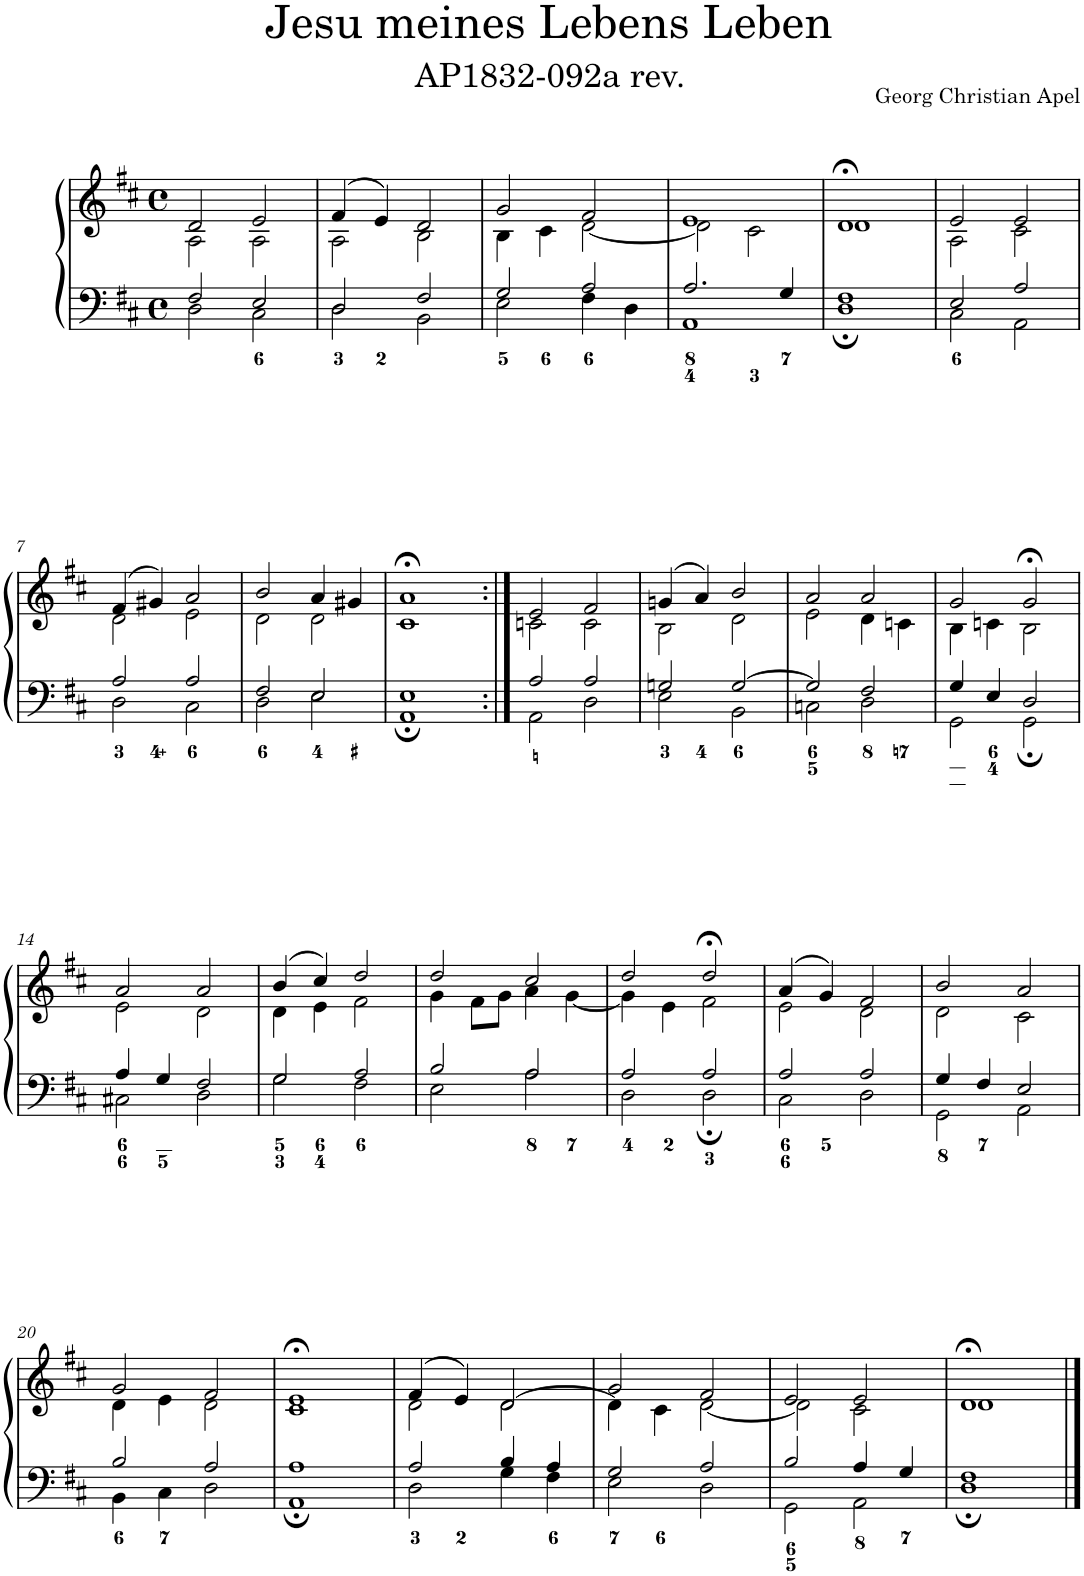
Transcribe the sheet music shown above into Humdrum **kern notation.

**kern	**kern
*part1	*part1
*staff2	*staff1
*I"Piano	*
*I'Pno.	*
*clefF4	*clefG2
*k[f#c#]	*k[f#c#]
*M4/4	*M4/4
*met(c)	*met(c)
=1	=1
*^	*^
2F#/	2D\	2d/	2A\
2E/	2C#\	2e/	2A\
=2	=2	=2	=2
2D/	2D\	(4f#/	2A\
.	.	4e/)	.
2F#/	2BB\	2d/	2B\
=3	=3	=3	=3
2G/	2E\	2g/	4B\
.	.	.	4c#\
2A/	4F#\	2f#/	[2d\
.	4D\	.	.
=4	=4	=4	=4
2.A/	1AA	1e	2d\]
.	.	.	2c#\
4G/	.	.	.
=5	=5	=5	=5
1F#	1D;	1d;<	1d
=6	=6	=6	=6
2E/	2C#\	2e/	2A\
2A/	2AA\	2e/	2c#\
!!LO:LB:g=z	!!
=7	=7	=7	=7
2A/	2D\	(4f#/	2d\
.	.	4g#X/)	.
2A/	2C#\	2a/	2e\
=8	=8	=8	=8
2F#/	2D\	2b/	2d\
2E/	2E\	4a/	2d\
.	.	4g#X/	.
=9	=9	=9	=9
1E	1AA;	1a;<	1c#
=10:|!	=10:|!	=10:|!	=10:|!
2A/	2AA\	2e/	2cn\
2A/	2D\	2f#/	2c\
=11	=11	=11	=11
2Gn/	2E\	(4gn/	2B\
.	.	4a/)	.
[2G/	2BB\	2b/	2d\
=12	=12	=12	=12
2G/]	2Cn\	2a/	2e\
2F#/	2D\	2a/	4d\
.	.	.	4cn\
=13	=13	=13	=13
4G/	2GG\	2g/	4B\
4E/	.	.	4cn\
2D/	2GG;\	2g;</	2B\
!!LO:LB:g=z	!!
=14	=14	=14	=14
4A/	2C#X\	2a/	2e\
4G/	.	.	.
2F#/	2D\	2a/	2d\
=15	=15	=15	=15
2G/	2G\	(4b/	4d\
.	.	4cc#/)	4e\
2A/	2F#\	2dd/	2f#\
=16	=16	=16	=16
2B/	2E\	2dd/	4g\
.	.	.	8f#\L
.	.	.	8g\J
2A/	2A\	2cc#/	4a\
.	.	.	[4g\
=17	=17	=17	=17
2A/	2D\	2dd/	4g\]
.	.	.	4e\
2A/	2D;\	2dd;</	2f#\
=18	=18	=18	=18
2A/	2C#\	(4a/	2e\
.	.	4g/)	.
2A/	2D\	2f#/	2d\
=19	=19	=19	=19
4G/	2GG\	2b/	2d\
4F#/	.	.	.
2E/	2AA\	2a/	2c#\
!!LO:LB:g=z	!!
=20	=20	=20	=20
2B/	4BB\	2g/	4d\
.	4C#\	.	4e\
2A/	2D\	2f#/	2d\
=21	=21	=21	=21
1A	1AA;	1e;<	1c#
=22	=22	=22	=22
2A/	2D\	(4f#/	2d\
.	.	4e/)	.
4B/	4G\	[2d/	2d\
4A/	4F#\	.	.
=23	=23	=23	=23
2G/	2E\	2g/	4d\]
.	.	.	4c#\
2A/	2D\	2f#/	[2d\
=24	=24	=24	=24
2B/	2GG\	2e/	2d\]
4A/	2AA\	2e/	2c#\
4G/	.	.	.
=25	=25	=25	=25
1F#	1D;	1d;<	1d
*v	*v	*	*
*	*v	*v
==	==
*-	*-
